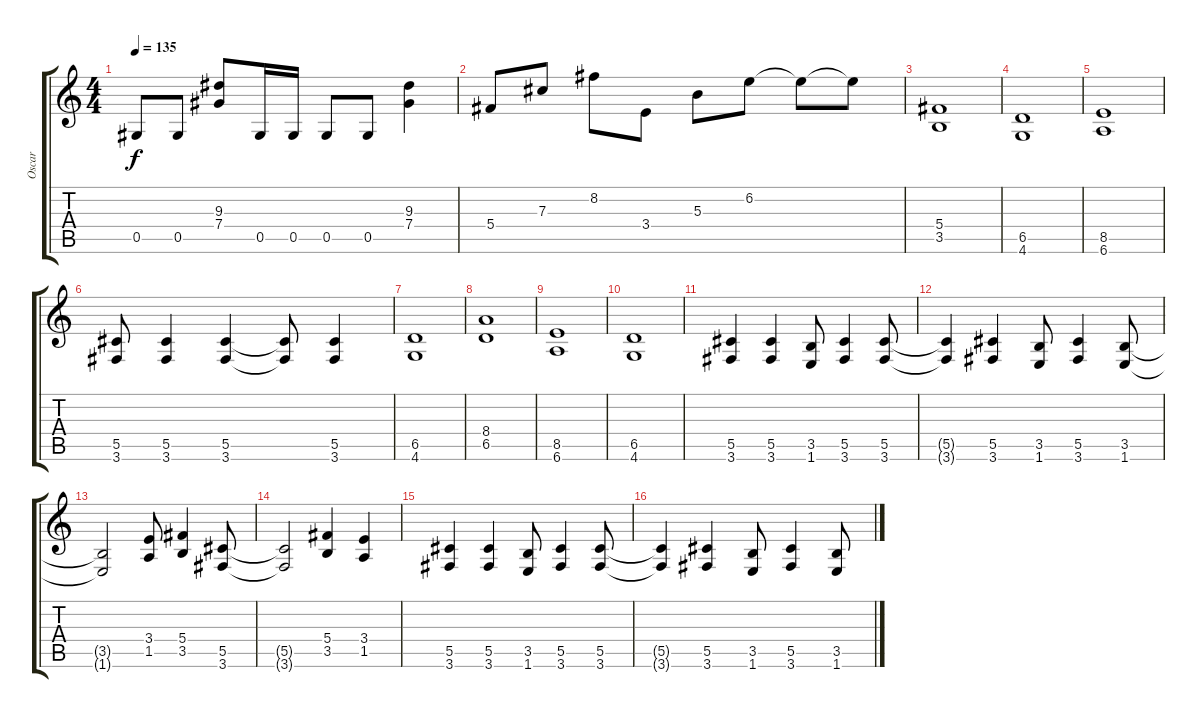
\track ("Oscar" "Oscar") {instrument distortionguitar}
\staff {score tabs}
\tuning (Eb4 Bb3 Gb3 Db3 Ab2 Eb2) {hide}
\ts (4 4)
\tempo 135
\clef g2
\ks c
0.5.8{dy f} 0.5.8 (9.3 7.4).8 0.5.16 0.5.16 0.5.8 0.5.8 (9.3 7.4).4 |
5.4.8 7.3.8 8.2.8 3.4.8 5.3.8 6.2.8 6.2{t}.8 6.2{t}.8 |
(5.4 3.5).1 |
(6.5 4.6).1 |
(8.5 6.6).1 |
(5.5 3.6).8 (5.5 3.6).4 (5.5 3.6).4 (5.5{t} 3.6{t}).8 (5.5 3.6).4 |
(6.5 4.6).1 |
(8.4 6.5).1 |
(8.5 6.6).1 |
(6.5 4.6).1 |
(5.5 3.6).4 (5.5 3.6).4 (3.5 1.6).8 (5.5 3.6).4 (5.5 3.6).8 |
(5.5{t} 3.6{t}).4 (5.5 3.6).4 (3.5 1.6).8 (5.5 3.6).4 (3.5 1.6).8 |
(3.5{t} 1.6{t}).2 (3.4 1.5).8 (5.4 3.5).4 (5.5 3.6).8 |
(5.5{t} 3.6{t}).2 (5.4 3.5).4 (3.4 1.5).4 |
(5.5 3.6).4 (5.5 3.6).4 (3.5 1.6).8 (5.5 3.6).4 (5.5 3.6).8 |
(5.5{t} 3.6{t}).4 (5.5 3.6).4 (3.5 1.6).8 (5.5 3.6).4 (3.5 1.6).8
